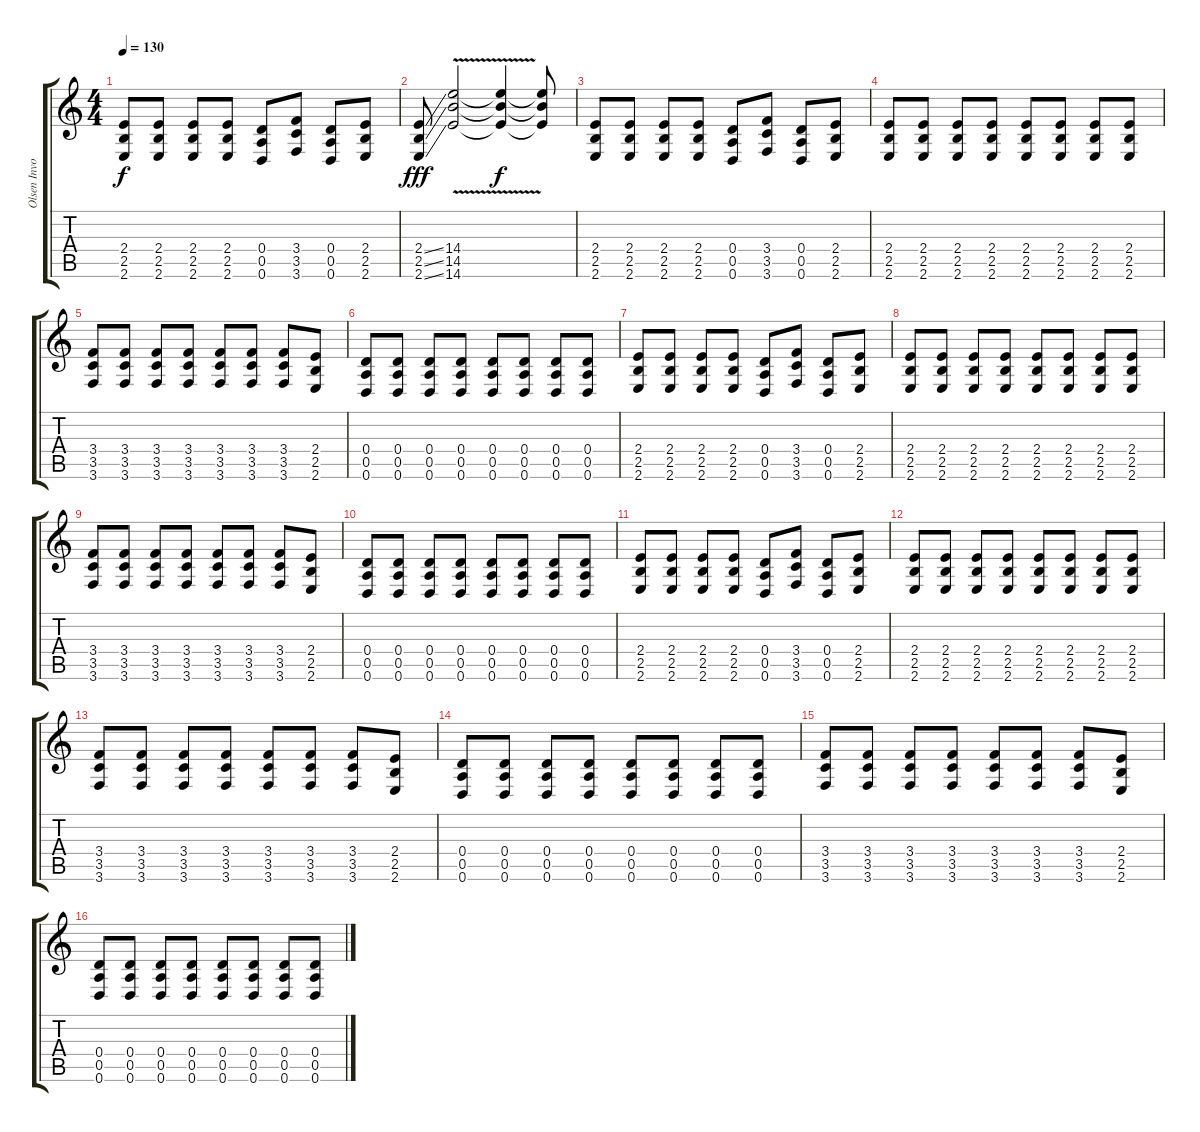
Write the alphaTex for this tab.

\track ("Olsen Involtini" "Olsen Invo") {instrument distortionguitar}
\staff {score tabs}
\tuning (E4 B3 G3 D3 A2 D2) {hide}
\ts (4 4)
\tempo 130
\clef g2
\ks c
(2.4 2.5 2.6).8{dy f} (2.4 2.5 2.6).8 (2.4 2.5 2.6).8 (2.4 2.5 2.6).8 (0.4 0.5 0.6).8 (3.4 3.5 3.6).8 (0.4 0.5 0.6).8 (2.4 2.5 2.6).8 |
(2.4{ss} 2.5{ss} 2.6{ss}).8{dy fff} (14.4{v} 14.5 14.6).2 (14.4{t} 14.5{t} 14.6{t}).4{dy f} (14.4{t} 14.5{t} 14.6{t}).8 |
(2.4 2.5 2.6).8 (2.4 2.5 2.6).8 (2.4 2.5 2.6).8 (2.4 2.5 2.6).8 (0.4 0.5 0.6).8 (3.4 3.5 3.6).8 (0.4 0.5 0.6).8 (2.4 2.5 2.6).8 |
(2.4 2.5 2.6).8 (2.4 2.5 2.6).8 (2.4 2.5 2.6).8 (2.4 2.5 2.6).8 (2.4 2.5 2.6).8 (2.4 2.5 2.6).8 (2.4 2.5 2.6).8 (2.4 2.5 2.6).8 |
(3.4 3.5 3.6).8 (3.4 3.5 3.6).8 (3.4 3.5 3.6).8 (3.4 3.5 3.6).8 (3.4 3.5 3.6).8 (3.4 3.5 3.6).8 (3.4 3.5 3.6).8 (2.4 2.5 2.6).8 |
(0.4 0.5 0.6).8 (0.4 0.5 0.6).8 (0.4 0.5 0.6).8 (0.4 0.5 0.6).8 (0.4 0.5 0.6).8 (0.4 0.5 0.6).8 (0.4 0.5 0.6).8 (0.4 0.5 0.6).8 |
(2.4 2.5 2.6).8 (2.4 2.5 2.6).8 (2.4 2.5 2.6).8 (2.4 2.5 2.6).8 (0.4 0.5 0.6).8 (3.4 3.5 3.6).8 (0.4 0.5 0.6).8 (2.4 2.5 2.6).8 |
(2.4 2.5 2.6).8 (2.4 2.5 2.6).8 (2.4 2.5 2.6).8 (2.4 2.5 2.6).8 (2.4 2.5 2.6).8 (2.4 2.5 2.6).8 (2.4 2.5 2.6).8 (2.4 2.5 2.6).8 |
(3.4 3.5 3.6).8 (3.4 3.5 3.6).8 (3.4 3.5 3.6).8 (3.4 3.5 3.6).8 (3.4 3.5 3.6).8 (3.4 3.5 3.6).8 (3.4 3.5 3.6).8 (2.4 2.5 2.6).8 |
(0.4 0.5 0.6).8 (0.4 0.5 0.6).8 (0.4 0.5 0.6).8 (0.4 0.5 0.6).8 (0.4 0.5 0.6).8 (0.4 0.5 0.6).8 (0.4 0.5 0.6).8 (0.4 0.5 0.6).8 |
(2.4 2.5 2.6).8 (2.4 2.5 2.6).8 (2.4 2.5 2.6).8 (2.4 2.5 2.6).8 (0.4 0.5 0.6).8 (3.4 3.5 3.6).8 (0.4 0.5 0.6).8 (2.4 2.5 2.6).8 |
(2.4 2.5 2.6).8 (2.4 2.5 2.6).8 (2.4 2.5 2.6).8 (2.4 2.5 2.6).8 (2.4 2.5 2.6).8 (2.4 2.5 2.6).8 (2.4 2.5 2.6).8 (2.4 2.5 2.6).8 |
(3.4 3.5 3.6).8 (3.4 3.5 3.6).8 (3.4 3.5 3.6).8 (3.4 3.5 3.6).8 (3.4 3.5 3.6).8 (3.4 3.5 3.6).8 (3.4 3.5 3.6).8 (2.4 2.5 2.6).8 |
(0.4 0.5 0.6).8 (0.4 0.5 0.6).8 (0.4 0.5 0.6).8 (0.4 0.5 0.6).8 (0.4 0.5 0.6).8 (0.4 0.5 0.6).8 (0.4 0.5 0.6).8 (0.4 0.5 0.6).8 |
(3.4 3.5 3.6).8 (3.4 3.5 3.6).8 (3.4 3.5 3.6).8 (3.4 3.5 3.6).8 (3.4 3.5 3.6).8 (3.4 3.5 3.6).8 (3.4 3.5 3.6).8 (2.4 2.5 2.6).8 |
(0.4 0.5 0.6).8 (0.4 0.5 0.6).8 (0.4 0.5 0.6).8 (0.4 0.5 0.6).8 (0.4 0.5 0.6).8 (0.4 0.5 0.6).8 (0.4 0.5 0.6).8 (0.4 0.5 0.6).8
